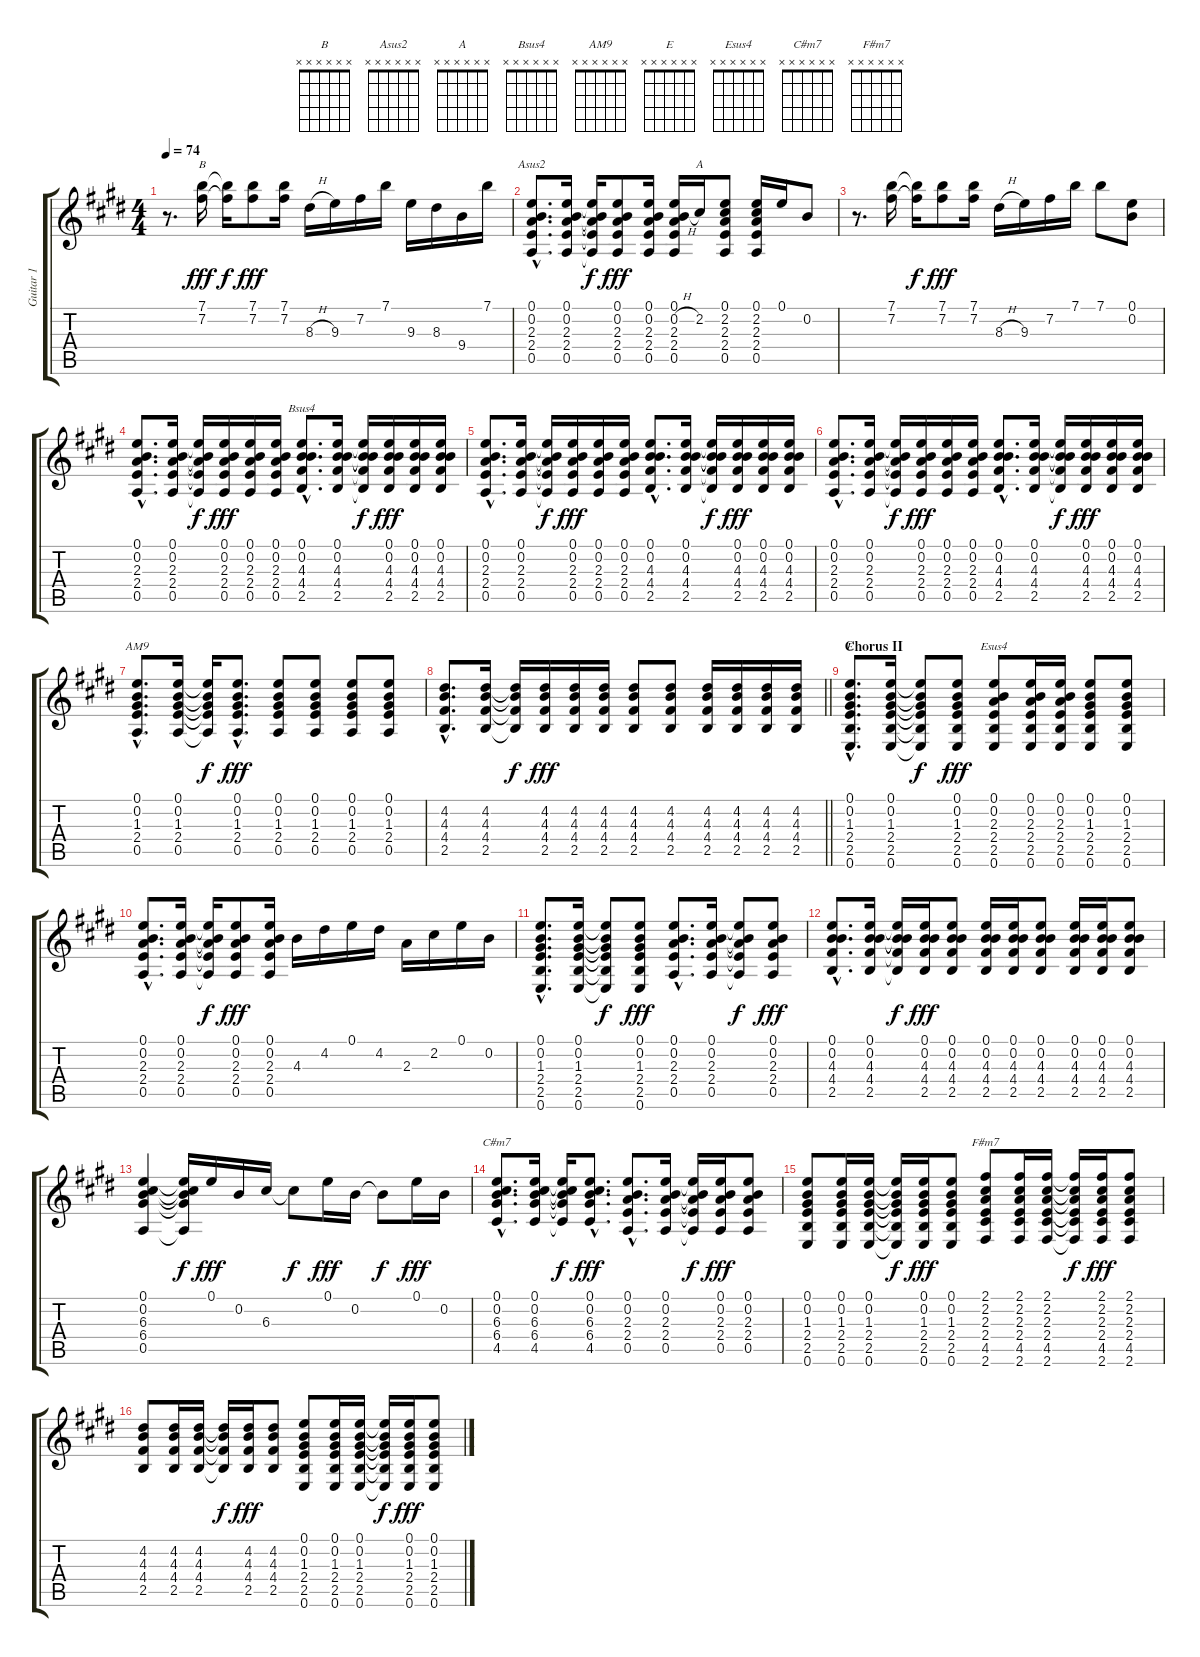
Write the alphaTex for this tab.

\track ("Guitar 1" "Guitar 1") {instrument acousticguitarsteel}
\staff {score tabs}
\tuning (E4 B3 G3 D3 A2 E2) {hide}
\chord ("B" x x x x x x)
\chord ("Asus2" x x x x x x)
\chord ("A" x x x x x x)
\chord ("Bsus4" x x x x x x)
\chord ("AM9" x x x x x x)
\chord ("E" x x x x x x)
\chord ("Esus4" x x x x x x)
\chord ("C#m7" x x x x x x)
\chord ("F#m7" x x x x x x)
\ts (4 4)
\tempo 74
\clef g2
\ks e
r.8{d dy fff} (7.1 7.2).16{ch "B"} (7.1{t} 7.2{t}).16{dy f} (7.1 7.2).8{dy fff} (7.1 7.2).16 8.3{h}.16 9.3.16 7.2.16 7.1.16 9.3.16 8.3.16 9.4.16 7.1.16 |
(0.1{hac} 0.2{hac} 2.3{hac} 2.4{hac} 0.5{hac}).8{d ch "Asus2"} (0.1 0.2 2.3 2.4 0.5).16 (0.1{t} 0.2{t} 2.3{t} 2.4{t} 0.5{t}).16{dy f} (0.1 0.2 2.3 2.4 0.5).8{dy fff} (0.1 0.2 2.3 2.4 0.5).16 (0.1 0.2{h} 2.3 2.4 0.5).16 2.2.16{ch "A"} (0.1 2.2 2.3 2.4 0.5).8 (0.1 2.2 2.3 2.4 0.5).16 0.1.16 0.2.8 |
r.8{d} (7.1 7.2).16 (7.1{t} 7.2{t}).16{dy f} (7.1 7.2).8{dy fff} (7.1 7.2).16 8.3{h}.16 9.3.16 7.2.16 7.1.16 7.1.8 (0.1 0.2).8 |
(0.1{hac} 0.2{hac} 2.3{hac} 2.4{hac} 0.5{hac}).8{d} (0.1 0.2 2.3 2.4 0.5).16 (0.1{t} 0.2{t} 2.3{t} 2.4{t} 0.5{t}).16{dy f} (0.1 0.2 2.3 2.4 0.5).16{dy fff} (0.1 0.2 2.3 2.4 0.5).16 (0.1 0.2 2.3 2.4 0.5).16 (0.1{hac} 0.2{hac} 4.3{hac} 4.4{hac} 2.5{hac}).8{d ch "Bsus4"} (0.1 0.2 4.3 4.4 2.5).16 (0.1{t} 0.2{t} 4.3{t} 4.4{t} 2.5{t}).16{dy f} (0.1 0.2 4.3 4.4 2.5).16{dy fff} (0.1 0.2 4.3 4.4 2.5).16 (0.1 0.2 4.3 4.4 2.5).16 |
(0.1{hac} 0.2{hac} 2.3{hac} 2.4{hac} 0.5{hac}).8{d} (0.1 0.2 2.3 2.4 0.5).16 (0.1{t} 0.2{t} 2.3{t} 2.4{t} 0.5{t}).16{dy f} (0.1 0.2 2.3 2.4 0.5).16{dy fff} (0.1 0.2 2.3 2.4 0.5).16 (0.1 0.2 2.3 2.4 0.5).16 (0.1{hac} 0.2{hac} 4.3{hac} 4.4{hac} 2.5{hac}).8{d} (0.1 0.2 4.3 4.4 2.5).16 (0.1{t} 0.2{t} 4.3{t} 4.4{t} 2.5{t}).16{dy f} (0.1 0.2 4.3 4.4 2.5).16{dy fff} (0.1 0.2 4.3 4.4 2.5).16 (0.1 0.2 4.3 4.4 2.5).16 |
(0.1{hac} 0.2{hac} 2.3{hac} 2.4{hac} 0.5{hac}).8{d} (0.1 0.2 2.3 2.4 0.5).16 (0.1{t} 0.2{t} 2.3{t} 2.4{t} 0.5{t}).16{dy f} (0.1 0.2 2.3 2.4 0.5).16{dy fff} (0.1 0.2 2.3 2.4 0.5).16 (0.1 0.2 2.3 2.4 0.5).16 (0.1{hac} 0.2{hac} 4.3{hac} 4.4{hac} 2.5{hac}).8{d} (0.1 0.2 4.3 4.4 2.5).16 (0.1{t} 0.2{t} 4.3{t} 4.4{t} 2.5{t}).16{dy f} (0.1 0.2 4.3 4.4 2.5).16{dy fff} (0.1 0.2 4.3 4.4 2.5).16 (0.1 0.2 4.3 4.4 2.5).16 |
(0.1{hac} 0.2{hac} 1.3{hac} 2.4{hac} 0.5{hac}).8{d ch "AM9"} (0.1 0.2 1.3 2.4 0.5).16 (0.1{t} 0.2{t} 1.3{t} 2.4{t} 0.5{t}).16{dy f} (0.1{hac} 0.2{hac} 1.3{hac} 2.4{hac} 0.5{hac}).8{d dy fff} (0.1 0.2 1.3 2.4 0.5).8 (0.1 0.2 1.3 2.4 0.5).8 (0.1 0.2 1.3 2.4 0.5).8 (0.1 0.2 1.3 2.4 0.5).8 |
\barLineRight lightlight
(4.2{hac} 4.3{hac} 4.4{hac} 2.5{hac}).8{d} (4.2 4.3 4.4 2.5).16 (4.2{t} 4.3{t} 4.4{t} 2.5{t}).16{dy f} (4.2 4.3 4.4 2.5).16{dy fff} (4.2 4.3 4.4 2.5).16 (4.2 4.3 4.4 2.5).16 (4.2 4.3 4.4 2.5).8 (4.2 4.3 4.4 2.5).8 (4.2 4.3 4.4 2.5).16 (4.2 4.3 4.4 2.5).16 (4.2 4.3 4.4 2.5).16 (4.2 4.3 4.4 2.5).16 |
\section ("" "Chorus II")
(0.1{hac} 0.2{hac} 1.3{hac} 2.4{hac} 2.5{hac} 0.6{hac}).8{d ch "E"} (0.1 0.2 1.3 2.4 2.5 0.6).16 (0.1{t} 0.2{t} 1.3{t} 2.4{t} 2.5{t} 0.6{t}).8{dy f} (0.1 0.2 1.3 2.4 2.5 0.6).8{dy fff} (0.1 0.2 2.3 2.4 2.5 0.6).8{ch "Esus4"} (0.1 0.2 2.3 2.4 2.5 0.6).16 (0.1 0.2 2.3 2.4 2.5 0.6).16 (0.1 0.2 1.3 2.4 2.5 0.6).8 (0.1 0.2 1.3 2.4 2.5 0.6).8 |
(0.1{hac} 0.2{hac} 2.3{hac} 2.4{hac} 0.5{hac}).8{d} (0.1 0.2 2.3 2.4 0.5).16 (0.1{t} 0.2{t} 2.3{t} 2.4{t} 0.5{t}).16{dy f} (0.1 0.2 2.3 2.4 0.5).8{dy fff} (0.1 0.2 2.3 2.4 0.5).16 4.3.16 4.2.16 0.1.16 4.2.16 2.3.16 2.2.16 0.1.16 0.2.16 |
(0.1{hac} 0.2{hac} 1.3{hac} 2.4{hac} 2.5{hac} 0.6{hac}).8{d} (0.1 0.2 1.3 2.4 2.5 0.6).16 (0.1{t} 0.2{t} 1.3{t} 2.4{t} 2.5{t} 0.6{t}).8{dy f} (0.1 0.2 1.3 2.4 2.5 0.6).8{dy fff} (0.1{hac} 0.2{hac} 2.3{hac} 2.4{hac} 0.5{hac}).8{d} (0.1 0.2 2.3 2.4 0.5).16 (0.1{t} 0.2{t} 2.3{t} 2.4{t} 0.5{t}).8{dy f} (0.1 0.2 2.3 2.4 0.5).8{dy fff} |
(0.1{hac} 0.2{hac} 4.3{hac} 4.4{hac} 2.5{hac}).8{d} (0.1 0.2 4.3 4.4 2.5).16 (0.1{t} 0.2{t} 4.3{t} 4.4{t} 2.5{t}).16{dy f} (0.1 0.2 4.3 4.4 2.5).16{dy fff} (0.1 0.2 4.3 4.4 2.5).8 (0.1 0.2 4.3 4.4 2.5).16 (0.1 0.2 4.3 4.4 2.5).16 (0.1 0.2 4.3 4.4 2.5).8 (0.1 0.2 4.3 4.4 2.5).16 (0.1 0.2 4.3 4.4 2.5).16 (0.1 0.2 4.3 4.4 2.5).8 |
(0.1 0.2 6.3 6.4 0.5).4 (0.1{t} 0.2{t} 6.3{t} 6.4{t} 0.5{t}).16{dy f} 0.1.16{dy fff} 0.2.16 6.3.16 6.3{t}.8{dy f} 0.1.16{dy fff} 0.2.16 0.2{t}.8{dy f} 0.1.16{dy fff} 0.2.16 |
(0.1{hac} 0.2{hac} 6.3{hac} 6.4{hac} 4.5{hac}).8{d ch "C#m7"} (0.1 0.2 6.3 6.4 4.5).16 (0.1{t} 0.2{t} 6.3{t} 6.4{t} 4.5{t}).16{dy f} (0.1{hac} 0.2{hac} 6.3{hac} 6.4{hac} 4.5{hac}).8{d dy fff} (0.1{hac} 0.2{hac} 2.3{hac} 2.4{hac} 0.5{hac}).8{d} (0.1 0.2 2.3 2.4 0.5).16 (0.1{t} 0.2{t} 2.3{t} 2.4{t} 0.5{t}).16{dy f} (0.1 0.2 2.3 2.4 0.5).16{dy fff} (0.1 0.2 2.3 2.4 0.5).8 |
(0.1 0.2 1.3 2.4 2.5 0.6).8 (0.1 0.2 1.3 2.4 2.5 0.6).16 (0.1 0.2 1.3 2.4 2.5 0.6).16 (0.1{t} 0.2{t} 1.3{t} 2.4{t} 2.5{t} 0.6{t}).16{dy f} (0.1 0.2 1.3 2.4 2.5 0.6).16{dy fff} (0.1 0.2 1.3 2.4 2.5 0.6).8 (2.1 2.2 2.3 2.4 4.5 2.6).8{ch "F#m7"} (2.1 2.2 2.3 2.4 4.5 2.6).16 (2.1 2.2 2.3 2.4 4.5 2.6).16 (2.1{t} 2.2{t} 2.3{t} 2.4{t} 4.5{t} 2.6{t}).16{dy f} (2.1 2.2 2.3 2.4 4.5 2.6).16{dy fff} (2.1 2.2 2.3 2.4 4.5 2.6).8 |
(4.2 4.3 4.4 2.5).8 (4.2 4.3 4.4 2.5).16 (4.2 4.3 4.4 2.5).16 (4.2{t} 4.3{t} 4.4{t} 2.5{t}).16{dy f} (4.2 4.3 4.4 2.5).16{dy fff} (4.2 4.3 4.4 2.5).8 (0.1 0.2 1.3 2.4 2.5 0.6).8 (0.1 0.2 1.3 2.4 2.5 0.6).16 (0.1 0.2 1.3 2.4 2.5 0.6).16 (0.1{t} 0.2{t} 1.3{t} 2.4{t} 2.5{t} 0.6{t}).16{dy f} (0.1 0.2 1.3 2.4 2.5 0.6).16{dy fff} (0.1 0.2 1.3 2.4 2.5 0.6).8
